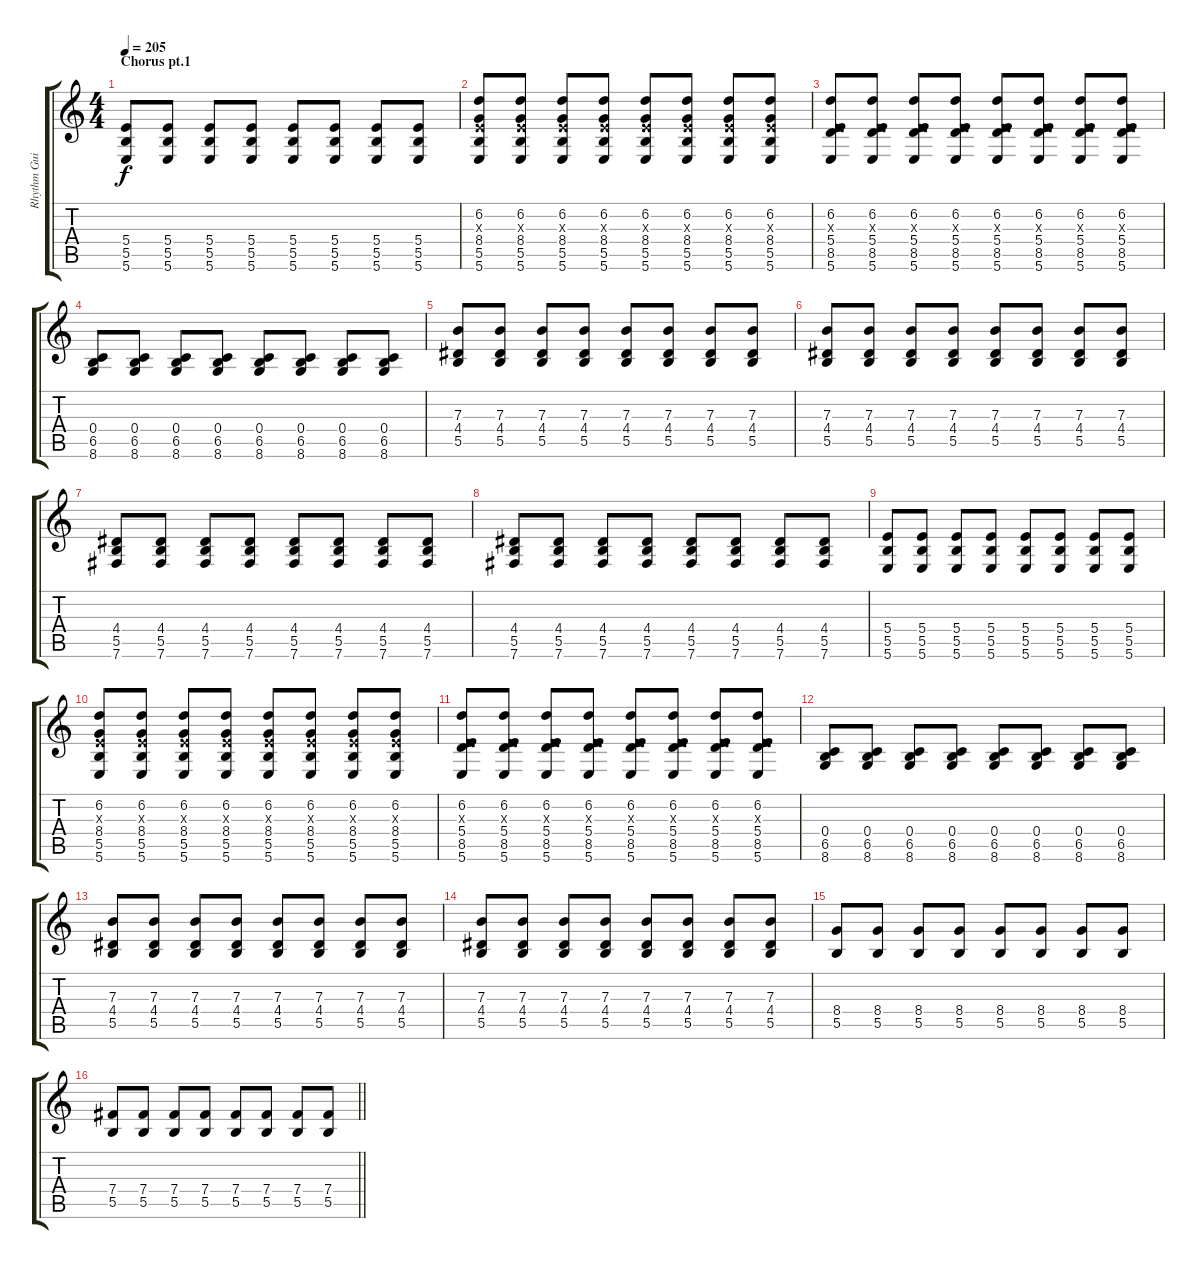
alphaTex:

\track ("Rhythm Guitar 1" "Rhythm Gui") {instrument distortionguitar}
\staff {score tabs}
\tuning (Db4 Ab3 E3 B2 Gb2 B1) {hide}
\ts (4 4)
\section ("" "Chorus pt.1")
\tempo 205
\clef g2
\ks c
(5.4 5.5 5.6).8{dy f} (5.4 5.5 5.6).8 (5.4 5.5 5.6).8 (5.4 5.5 5.6).8 (5.4 5.5 5.6).8 (5.4 5.5 5.6).8 (5.4 5.5 5.6).8 (5.4 5.5 5.6).8 |
(6.2 0.3{x} 8.4 5.5 5.6).8 (6.2 0.3{x} 8.4 5.5 5.6).8 (6.2 0.3{x} 8.4 5.5 5.6).8 (6.2 0.3{x} 8.4 5.5 5.6).8 (6.2 0.3{x} 8.4 5.5 5.6).8 (6.2 0.3{x} 8.4 5.5 5.6).8 (6.2 0.3{x} 8.4 5.5 5.6).8 (6.2 0.3{x} 8.4 5.5 5.6).8 |
(6.2 0.3{x} 5.4 8.5 5.6).8 (6.2 0.3{x} 5.4 8.5 5.6).8 (6.2 0.3{x} 5.4 8.5 5.6).8 (6.2 0.3{x} 5.4 8.5 5.6).8 (6.2 0.3{x} 5.4 8.5 5.6).8 (6.2 0.3{x} 5.4 8.5 5.6).8 (6.2 0.3{x} 5.4 8.5 5.6).8 (6.2 0.3{x} 5.4 8.5 5.6).8 |
(0.4 6.5 8.6).8 (0.4 6.5 8.6).8 (0.4 6.5 8.6).8 (0.4 6.5 8.6).8 (0.4 6.5 8.6).8 (0.4 6.5 8.6).8 (0.4 6.5 8.6).8 (0.4 6.5 8.6).8 |
(7.3 4.4 5.5).8 (7.3 4.4 5.5).8 (7.3 4.4 5.5).8 (7.3 4.4 5.5).8 (7.3 4.4 5.5).8 (7.3 4.4 5.5).8 (7.3 4.4 5.5).8 (7.3 4.4 5.5).8 |
(7.3 4.4 5.5).8 (7.3 4.4 5.5).8 (7.3 4.4 5.5).8 (7.3 4.4 5.5).8 (7.3 4.4 5.5).8 (7.3 4.4 5.5).8 (7.3 4.4 5.5).8 (7.3 4.4 5.5).8 |
(4.4 5.5 7.6).8 (4.4 5.5 7.6).8 (4.4 5.5 7.6).8 (4.4 5.5 7.6).8 (4.4 5.5 7.6).8 (4.4 5.5 7.6).8 (4.4 5.5 7.6).8 (4.4 5.5 7.6).8 |
(4.4 5.5 7.6).8 (4.4 5.5 7.6).8 (4.4 5.5 7.6).8 (4.4 5.5 7.6).8 (4.4 5.5 7.6).8 (4.4 5.5 7.6).8 (4.4 5.5 7.6).8 (4.4 5.5 7.6).8 |
(5.4 5.5 5.6).8 (5.4 5.5 5.6).8 (5.4 5.5 5.6).8 (5.4 5.5 5.6).8 (5.4 5.5 5.6).8 (5.4 5.5 5.6).8 (5.4 5.5 5.6).8 (5.4 5.5 5.6).8 |
(6.2 0.3{x} 8.4 5.5 5.6).8 (6.2 0.3{x} 8.4 5.5 5.6).8 (6.2 0.3{x} 8.4 5.5 5.6).8 (6.2 0.3{x} 8.4 5.5 5.6).8 (6.2 0.3{x} 8.4 5.5 5.6).8 (6.2 0.3{x} 8.4 5.5 5.6).8 (6.2 0.3{x} 8.4 5.5 5.6).8 (6.2 0.3{x} 8.4 5.5 5.6).8 |
(6.2 0.3{x} 5.4 8.5 5.6).8 (6.2 0.3{x} 5.4 8.5 5.6).8 (6.2 0.3{x} 5.4 8.5 5.6).8 (6.2 0.3{x} 5.4 8.5 5.6).8 (6.2 0.3{x} 5.4 8.5 5.6).8 (6.2 0.3{x} 5.4 8.5 5.6).8 (6.2 0.3{x} 5.4 8.5 5.6).8 (6.2 0.3{x} 5.4 8.5 5.6).8 |
(0.4 6.5 8.6).8 (0.4 6.5 8.6).8 (0.4 6.5 8.6).8 (0.4 6.5 8.6).8 (0.4 6.5 8.6).8 (0.4 6.5 8.6).8 (0.4 6.5 8.6).8 (0.4 6.5 8.6).8 |
(7.3 4.4 5.5).8 (7.3 4.4 5.5).8 (7.3 4.4 5.5).8 (7.3 4.4 5.5).8 (7.3 4.4 5.5).8 (7.3 4.4 5.5).8 (7.3 4.4 5.5).8 (7.3 4.4 5.5).8 |
(7.3 4.4 5.5).8 (7.3 4.4 5.5).8 (7.3 4.4 5.5).8 (7.3 4.4 5.5).8 (7.3 4.4 5.5).8 (7.3 4.4 5.5).8 (7.3 4.4 5.5).8 (7.3 4.4 5.5).8 |
(8.4 5.5).8 (8.4 5.5).8 (8.4 5.5).8 (8.4 5.5).8 (8.4 5.5).8 (8.4 5.5).8 (8.4 5.5).8 (8.4 5.5).8 |
\barLineRight lightlight
(7.4 5.5).8 (7.4 5.5).8 (7.4 5.5).8 (7.4 5.5).8 (7.4 5.5).8 (7.4 5.5).8 (7.4 5.5).8 (7.4 5.5).8
